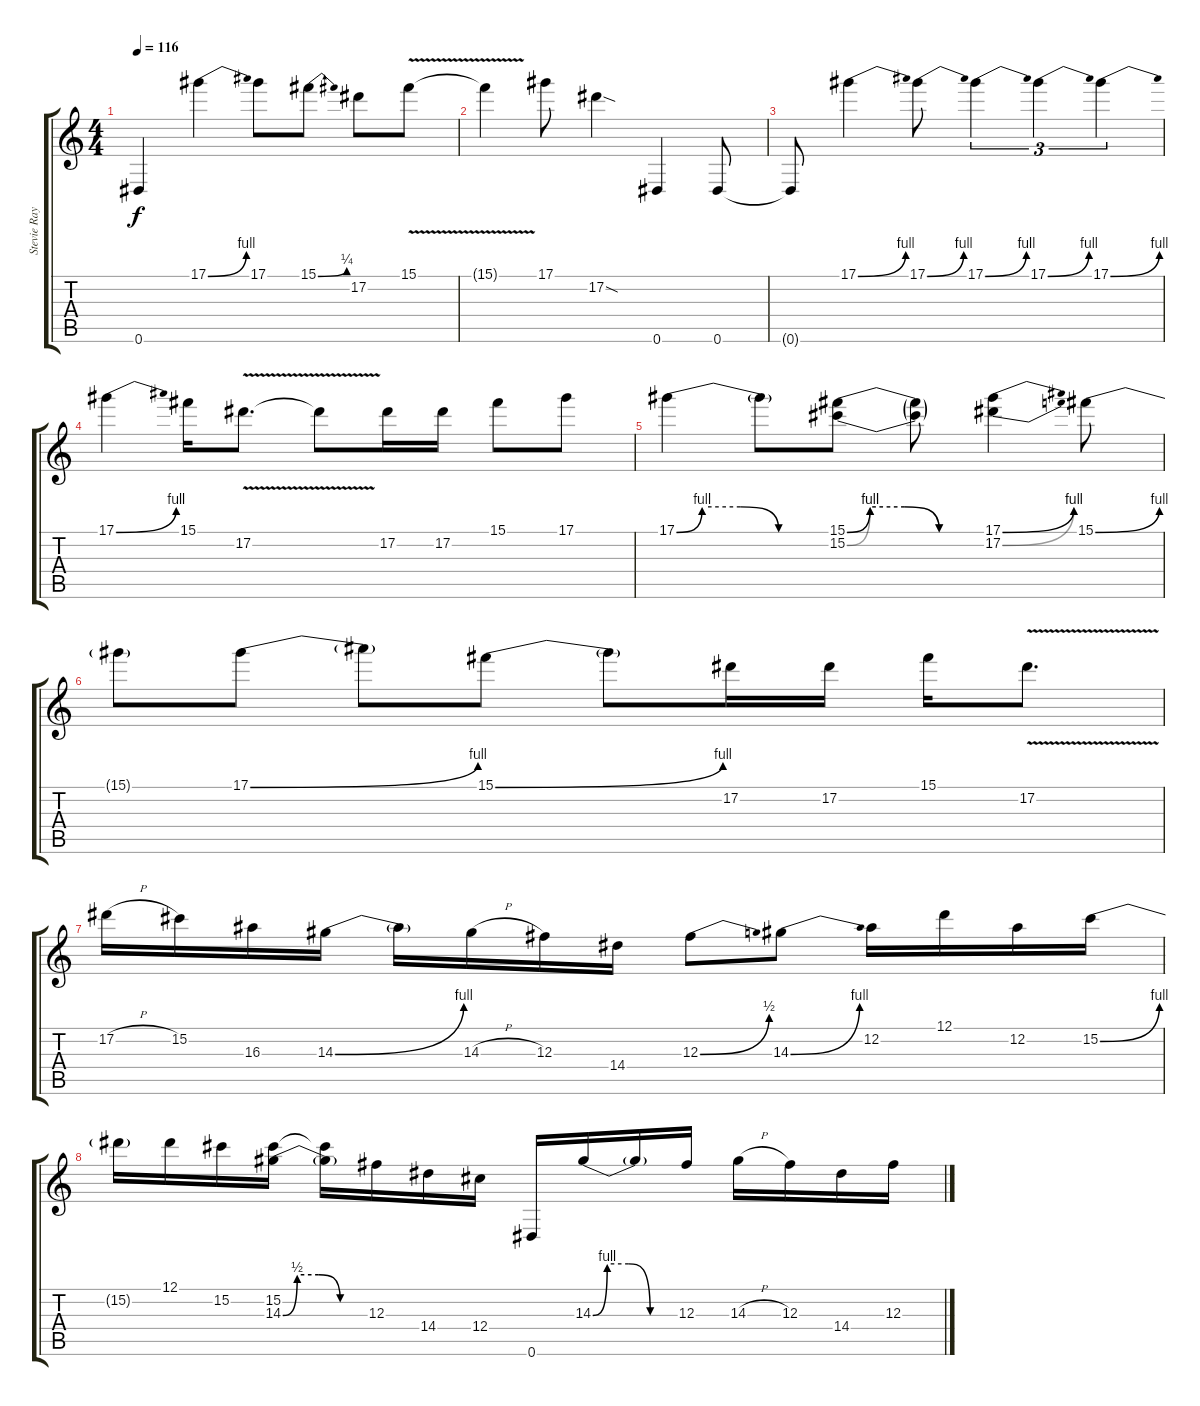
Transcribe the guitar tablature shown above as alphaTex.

\track ("Stevie Ray Vaughan" "Stevie Ray") {instrument overdrivenguitar}
\staff {score tabs}
\tuning (Eb4 Bb3 Gb3 Db3 Ab2 Eb2) {hide}
\ts (4 4)
\tempo 116
\clef g2
\ks c
0.6.4{dy f} 17.1{be (bend 0 0 60 4)}.4 17.1.8 15.1{be (bend 0 0 60 1)}.8 17.2.8 15.1{v}.8 |
15.1{v t}.4 17.1.8 17.2{sod}.4 0.6.4 0.6.8 |
0.6{t}.8 17.1{be (bend 0 0 60 4)}.4 17.1{be (bend 0 0 60 4)}.8 17.1{be (bend 0 0 60 4)}.4{tu (3 2)} 17.1{be (bend 0 0 60 4)}.4{tu (3 2)} 17.1{be (bend 0 0 60 4)}.4{tu (3 2)} |
17.1{be (bend 0 0 60 4)}.4 15.1.16 17.2{v}.8{d} 17.2{v t}.8 17.2.16 17.2.16 15.1.8 17.1.8 |
17.1{be (custom 0 0 10 4 25 4 40 0 60 0)}.4 17.1{t}.8 (15.1{be (custom 0 0 10 4 25 4 40 0 60 0)} 15.2{be (custom 0 0 10 4 25 4 40 0 60 0)}).8 (15.1{t} 15.2{t}).8 (17.1{be (bend 0 0 60 4)} 17.2{be (bend 0 0 60 4)}).4 15.1{be (bend 0 0 60 4)}.8 |
15.1{t}.8 17.1{be (bend 0 0 60 4)}.8 17.1{t}.8 15.1{be (bend 0 0 60 4)}.8 15.1{t}.8 17.2.16 17.2.16 15.1.16 17.2{v}.8{d} |
17.2{h}.16 15.2.16 16.3.16 14.3{be (bend 0 0 60 4)}.16 14.3{t}.16 14.3{h}.16 12.3.16 14.4.16 12.3{be (bend 0 0 60 2)}.8 14.3{be (bend 0 0 60 4)}.8 12.2.16 12.1.16 12.2.16 15.2{be (bend 0 0 60 4)}.16 |
15.2{t}.16 12.1.16 15.2.16 (15.2 14.3{be (custom 0 0 10 2 25 2 40 0 60 0)}).16 (15.2{t} 14.3{t}).16 12.3.16 14.4.16 12.4.16 0.6.16 14.3{be (custom 0 0 10 4 25 4 40 0 60 0)}.16 14.3{t}.16 12.3.16 14.3{h}.16 12.3.16 14.4.16 12.3.16
